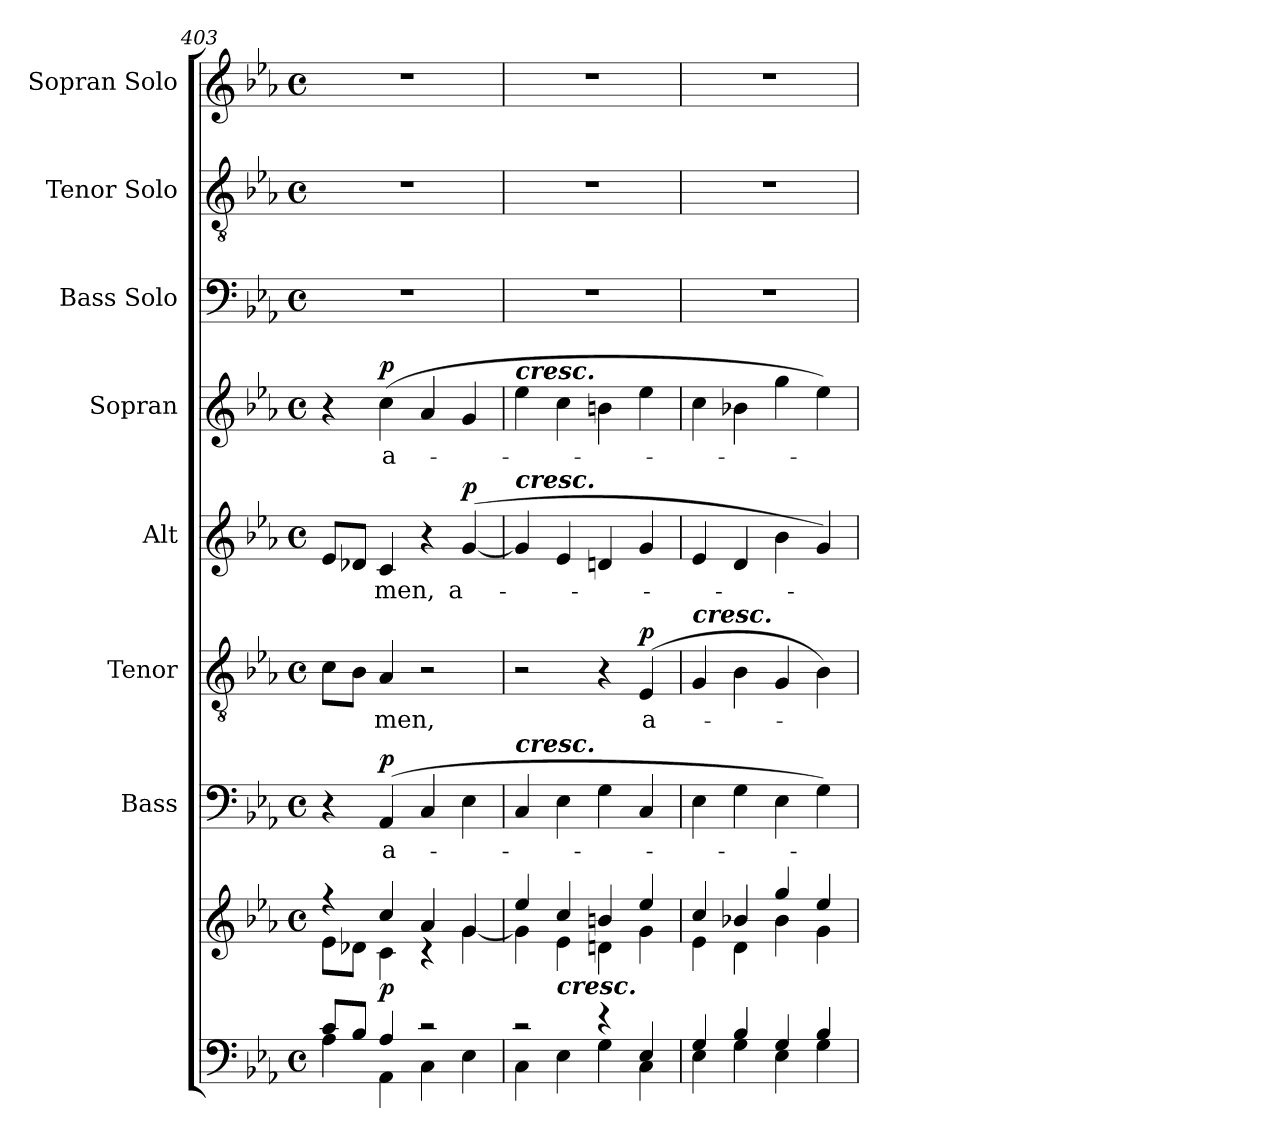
**kern	**kern	**dynam	**kern	**text	**dynam	**kern	**text	**dynam	**kern	**text	**dynam	**kern	**text	**dynam	**kern	**kern	**kern
*part8	*part8	*part8	*part7	*part7	*part7	*part6	*part6	*part6	*part5	*part5	*part5	*part4	*part4	*part4	*part3	*part2	*part1
*staff9	*staff8	*staff8/9	*staff7	*staff7	*staff7	*staff6	*staff6	*staff6	*staff5	*staff5	*staff5	*staff4	*staff4	*staff4	*staff3	*staff2	*staff1
*	*	*	*I"Bass	*	*	*I"Tenor	*	*	*I"Alt	*	*	*I"Sopran	*	*	*I"Bass Solo	*I"Tenor Solo	*I"Sopran Solo
*	*	*	*I'B.	*	*	*I'T.	*	*	*I'A.	*	*	*I'S.	*	*	*I'B. Solo	*I'T. Solo	*I'S. Solo
*clefF4	*clefG2	*	*clefF4	*	*	*clefGv2	*	*	*clefG2	*	*	*clefG2	*	*	*clefF4	*clefGv2	*clefG2
*k[b-e-a-]	*k[b-e-a-]	*	*k[b-e-a-]	*	*	*k[b-e-a-]	*	*	*k[b-e-a-]	*	*	*k[b-e-a-]	*	*	*k[b-e-a-]	*k[b-e-a-]	*k[b-e-a-]
*E-:	*E-:	*	*E-:	*	*	*E-:	*	*	*E-:	*	*	*E-:	*	*	*E-:	*E-:	*E-:
*M4/4	*M4/4	*	*M4/4	*	*	*M4/4	*	*	*M4/4	*	*	*M4/4	*	*	*M4/4	*M4/4	*M4/4
*met(c)	*met(c)	*	*met(c)	*	*	*met(c)	*	*	*met(c)	*	*	*met(c)	*	*	*met(c)	*met(c)	*met(c)
=403	=403	=403	=403	=403	=403	=403	=403	=403	=403	=403	=403	=403	=403	=403	=403	=403	=403
*^	*^	*	*	*	*	*	*	*	*	*	*	*	*	*	*	*	*
8c/L	4A-\	4ree	8e-\L	.	4r	.	.	8c\L	.	.	8e-/L	.	.	4r	.	.	1r	1r	1r
8B-/J	.	.	8d-X\J	.	.	.	.	8B-\J	.	.	8d-X/J	.	.	.	.	.	.	.	.
!	!	!	!	!LO:DY:b	!	!LO:LY:b	!LO:DY:a	!	!LO:LY:b	!	!	!LO:LY:b	!	!	!LO:LY:b	!LO:DY:a	!	!	!
4A-/	4AA-\	4cc/	4c\	p	(4AA-/	a-	p	4A-/	-men,	.	4c/	-men,	.	(>4cc\	a-	p	.	.	.
2rc	4C\	4a-/	4rc	.	4C/	.	.	2r	.	.	4r	.	.	4a-/	.	.	.	.	.
!	!	!	!	!	!	!	!	!	!	!	!	!LO:LY:b	!LO:DY:a	!	!	!	!	!	!
.	4E-\	4g/	[<4g\	.	4E-\	.	.	.	.	.	([4g/	a-	p	4g/	.	.	.	.	.
=404	=404	=404	=404	=404	=404	=404	=404	=404	=404	=404	=404	=404	=404	=404	=404	=404	=404	=404	=404
!	!	!	!	!	!	!	!	!	!	!	!	!	!	!LO:TX:a:Bi:t=cresc.	!	!	!	!	!
!	!	!	!	!	!	!	!	!	!	!	!LO:TX:a:Bi:t=cresc.	!	!	!	!	!	!	!	!
!	!	!	!	!	!LO:TX:a:Bi:t=cresc.	!	!	!	!	!	!	!	!	!	!	!	!	!	!
2rc	4C\	4ee-/	4g\]	.	4C/	.	.	2r	.	.	4g/]	.	.	4ee-\	.	.	1r	1r	1r
!	!	!LO:TX:b:Bi:t=cresc.	!	!	!	!	!	!	!	!	!	!	!	!	!	!	!	!	!
.	4E-\	4cc/	4e-\	.	4E-\	.	.	.	.	.	4e-/	.	.	4cc\	.	.	.	.	.
4rd	4G\	4bn/	4dn\	.	4G\	.	.	4r	.	.	4dn/	.	.	4bn\	.	.	.	.	.
!	!	!	!	!	!	!	!	!	!LO:LY:b	!LO:DY:a	!	!	!	!	!	!	!	!	!
4E-/	4C\	4ee-/	4g\	.	4C/	.	.	(4E-/	a-	p	4g/	.	.	4ee-\	.	.	.	.	.
=405	=405	=405	=405	=405	=405	=405	=405	=405	=405	=405	=405	=405	=405	=405	=405	=405	=405	=405	=405
!	!	!	!	!	!	!	!	!LO:TX:a:Bi:t=cresc.	!	!	!	!	!	!	!	!	!	!	!
4G/	4E-\	4cc/	4e-\	.	4E-\	.	.	4G/	.	.	4e-/	.	.	4cc\	.	.	1r	1r	1r
4B-/	4G\	4b-X/	4d\	.	4G\	.	.	4B-\	.	.	4d/	.	.	4b-X\	.	.	.	.	.
4G/	4E-\	4gg/	4b-\	.	4E-\	.	.	4G/	.	.	4b-\	.	.	4gg\	.	.	.	.	.
4B-/	4G\	4ee-/	4g\	.	4G\)	.	.	4B-\)	.	.	4g/)	.	.	4ee-\)	.	.	.	.	.
*v	*v	*	*	*	*	*	*	*	*	*	*	*	*	*	*	*	*	*	*
*	*v	*v	*	*	*	*	*	*	*	*	*	*	*	*	*	*	*	*
=	=	=	=	=	=	=	=	=	=	=	=	=	=	=	=	=	=
*-	*-	*-	*-	*-	*-	*-	*-	*-	*-	*-	*-	*-	*-	*-	*-	*-	*-
